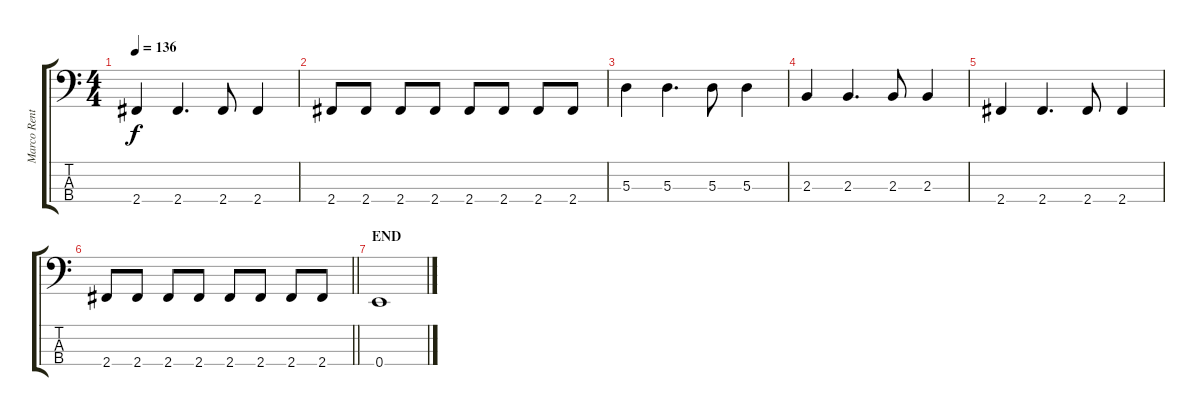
\track ("Marco Renteria" "Marco Rent") {instrument electricbassfinger}
\staff {score tabs}
\tuning (G2 D2 A1 E1) {hide}
\ts (4 4)
\tempo 136
\clef f4
\ks c
2.4.4{dy f} 2.4.4{d} 2.4.8 2.4.4 |
2.4.8 2.4.8 2.4.8 2.4.8 2.4.8 2.4.8 2.4.8 2.4.8 |
5.3.4 5.3.4{d} 5.3.8 5.3.4 |
2.3.4 2.3.4{d} 2.3.8 2.3.4 |
2.4.4 2.4.4{d} 2.4.8 2.4.4 |
\barLineRight lightlight
2.4.8 2.4.8 2.4.8 2.4.8 2.4.8 2.4.8 2.4.8 2.4.8 |
\section ("" "END")
0.4.1
